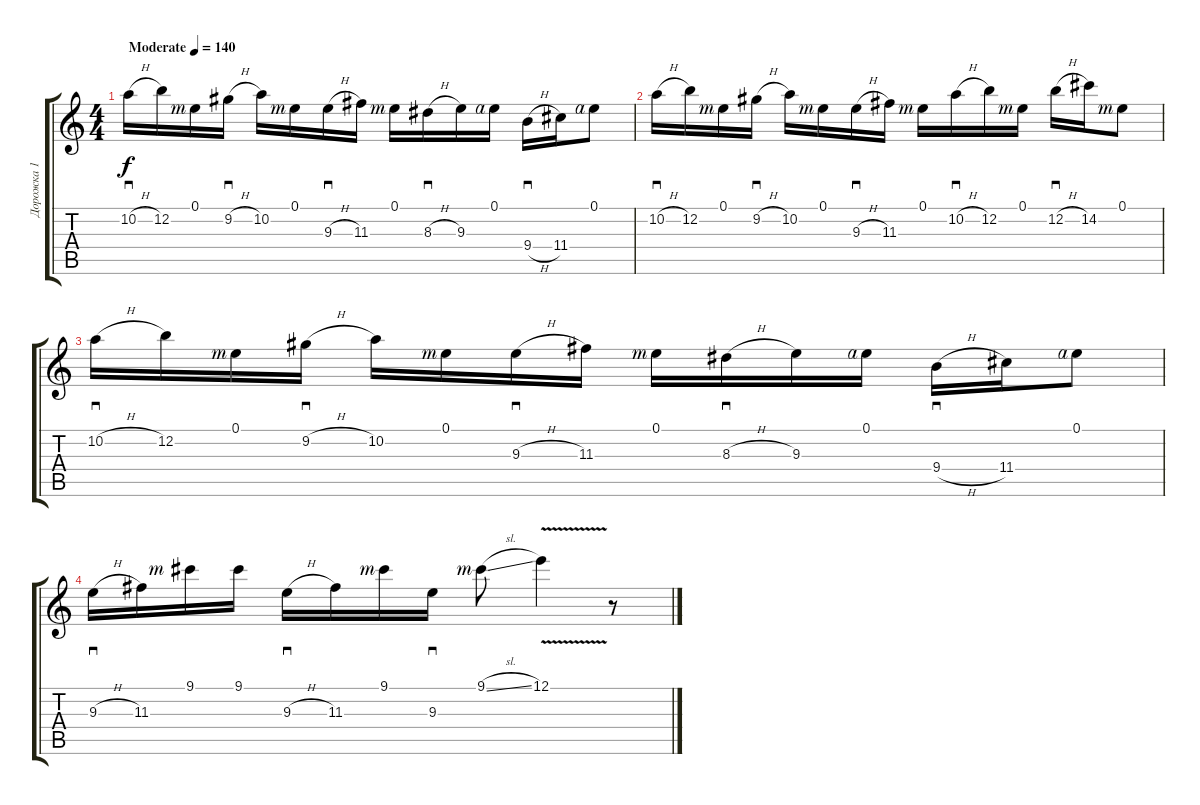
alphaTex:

\track ("Дорожка 1" "Дорожка 1") {instrument electricguitarclean}
\staff {score tabs}
\tuning (E4 B3 G3 D3 A2 E2) {hide}
\ts (4 4)
\tempo (140 "Moderate")
\clef g2
\ks c
10.2{h}.16{sd dy f instrument electricguitarclean} 12.2.16 0.1{rf 3}.16 9.2{h}.16{sd} 10.2.16 0.1{rf 3}.16 9.3{h}.16{sd} 11.3.16 0.1{rf 3}.16 8.3{h}.16{sd} 9.3.16 0.1{rf 4}.16 9.4{h}.16{sd} 11.4.16 0.1{rf 4}.8 |
10.2{h}.16{sd} 12.2.16 0.1{rf 3}.16 9.2{h}.16{sd} 10.2.16 0.1{rf 3}.16 9.3{h}.16{sd} 11.3.16 0.1{rf 3}.16 10.2{h}.16{sd} 12.2.16 0.1{rf 3}.16 12.2{h}.16{sd} 14.2.16 0.1{rf 3}.8 |
10.2{h}.16{sd} 12.2.16 0.1{rf 3}.16 9.2{h}.16{sd} 10.2.16 0.1{rf 3}.16 9.3{h}.16{sd} 11.3.16 0.1{rf 3}.16 8.3{h}.16{sd} 9.3.16 0.1{rf 4}.16 9.4{h}.16{sd} 11.4.16 0.1{rf 4}.8 |
9.3{h}.16{sd} 11.3.16 9.1{rf 3}.16 9.1.16 9.3{h}.16{sd} 11.3.16 9.1{rf 3}.16 9.3.16{sd} 9.1{sl rf 3}.8 12.1{v}.4 r.8
